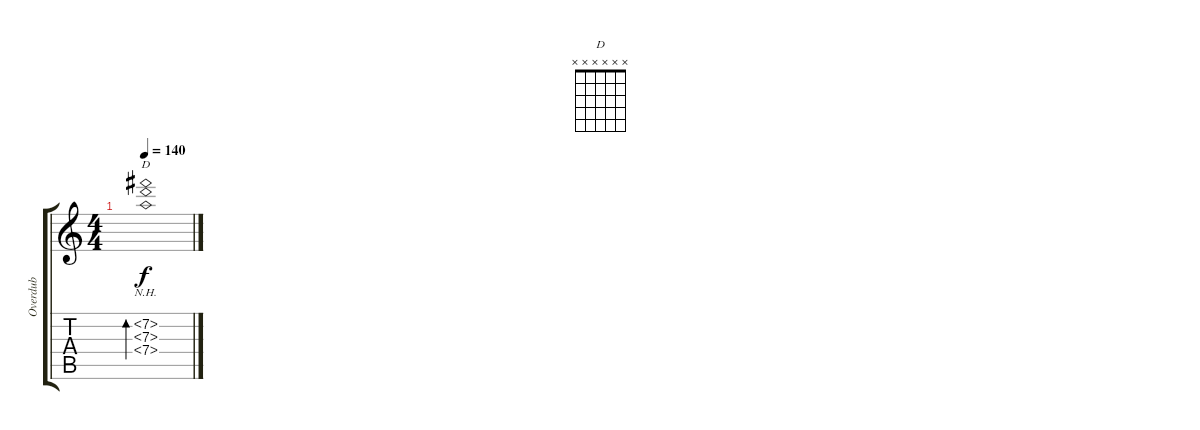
\track ("Overdub" "Overdub") {instrument acousticguitarsteel}
\staff {score tabs}
\tuning (E4 B3 G3 D3 A2 E2) {hide}
\chord ("D" x x x x x x)
\ts (4 4)
\tempo 140
\clef g2
\ks c
(7.2{nh} 7.3{nh} 7.4{nh}).1{bd 60 ch "D" dy f}
